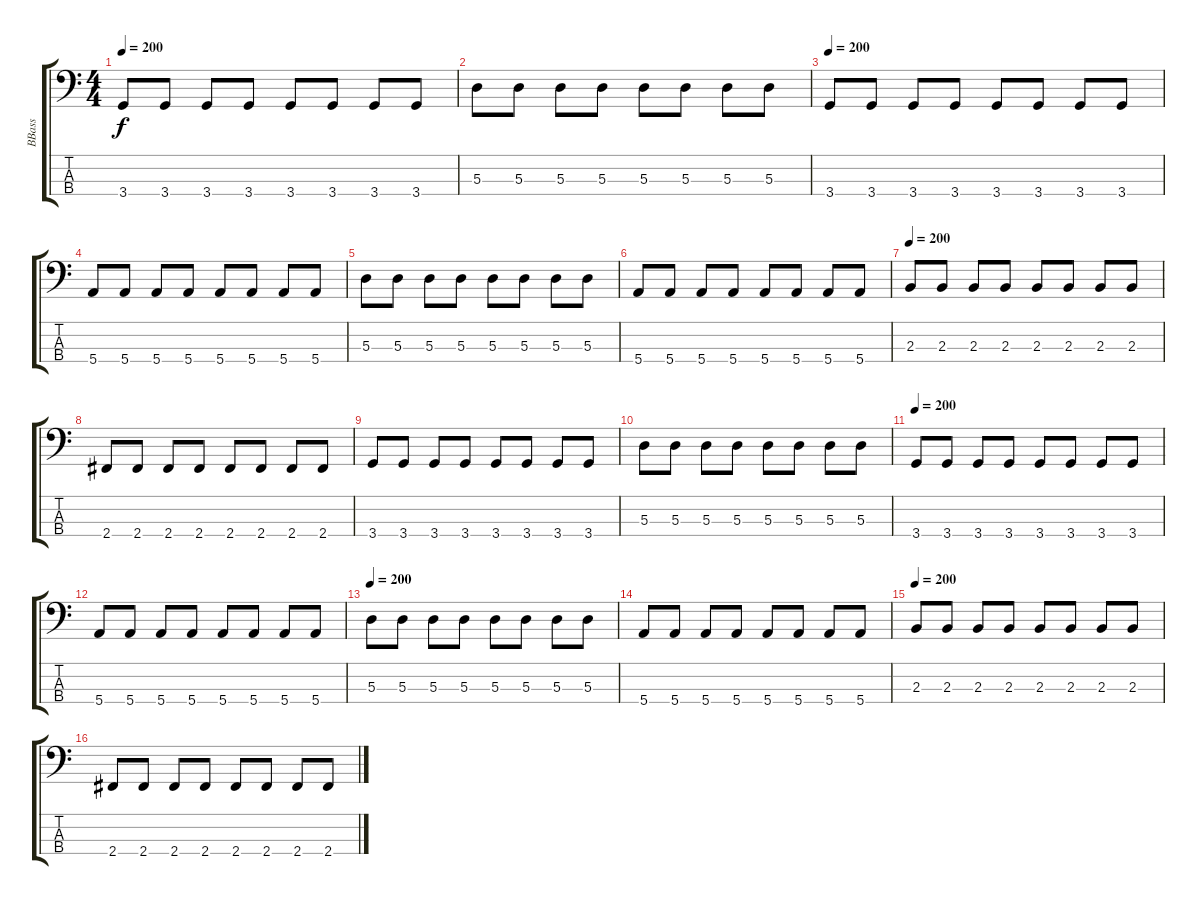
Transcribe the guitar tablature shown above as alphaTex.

\track ("BBass" "BBass") {instrument electricbassfinger}
\staff {score tabs}
\tuning (G2 D2 A1 E1) {hide}
\ts (4 4)
\tempo 200
\clef f4
\ks c
3.4.8{dy f} 3.4.8 3.4.8 3.4.8 3.4.8 3.4.8 3.4.8 3.4.8 |
5.3.8 5.3.8 5.3.8 5.3.8 5.3.8 5.3.8 5.3.8 5.3.8 |
\tempo 200
3.4.8 3.4.8 3.4.8 3.4.8 3.4.8 3.4.8 3.4.8 3.4.8 |
5.4.8 5.4.8 5.4.8 5.4.8 5.4.8 5.4.8 5.4.8 5.4.8 |
5.3.8 5.3.8 5.3.8 5.3.8 5.3.8 5.3.8 5.3.8 5.3.8 |
5.4.8 5.4.8 5.4.8 5.4.8 5.4.8 5.4.8 5.4.8 5.4.8 |
\tempo 200
2.3.8 2.3.8 2.3.8 2.3.8 2.3.8 2.3.8 2.3.8 2.3.8 |
2.4.8 2.4.8 2.4.8 2.4.8 2.4.8 2.4.8 2.4.8 2.4.8 |
3.4.8 3.4.8 3.4.8 3.4.8 3.4.8 3.4.8 3.4.8 3.4.8 |
5.3.8 5.3.8 5.3.8 5.3.8 5.3.8 5.3.8 5.3.8 5.3.8 |
\tempo 200
3.4.8 3.4.8 3.4.8 3.4.8 3.4.8 3.4.8 3.4.8 3.4.8 |
5.4.8 5.4.8 5.4.8 5.4.8 5.4.8 5.4.8 5.4.8 5.4.8 |
\tempo 200
5.3.8 5.3.8 5.3.8 5.3.8 5.3.8 5.3.8 5.3.8 5.3.8 |
5.4.8 5.4.8 5.4.8 5.4.8 5.4.8 5.4.8 5.4.8 5.4.8 |
\tempo 200
2.3.8 2.3.8 2.3.8 2.3.8 2.3.8 2.3.8 2.3.8 2.3.8 |
2.4.8 2.4.8 2.4.8 2.4.8 2.4.8 2.4.8 2.4.8 2.4.8
